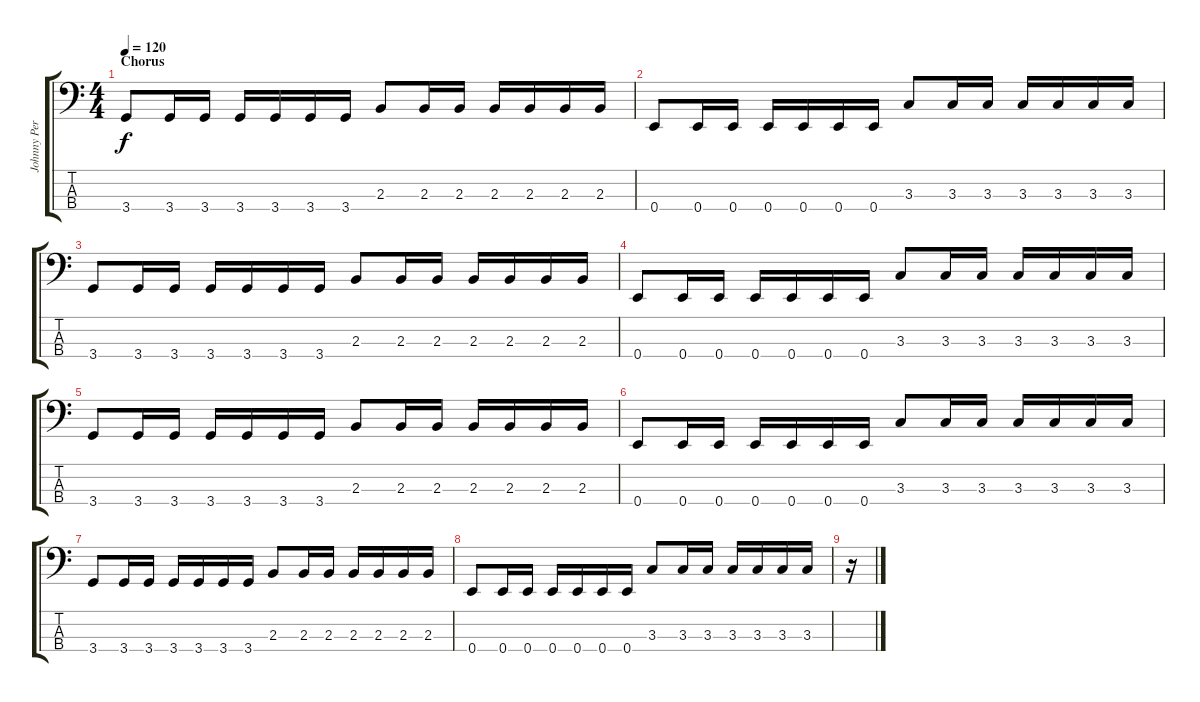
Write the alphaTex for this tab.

\track ("Johnny Personality" "Johnny Per") {instrument electricbasspick}
\staff {score tabs}
\tuning (G2 D2 A1 E1) {hide}
\ts (4 4)
\section ("" "Chorus")
\tempo 120
\clef f4
\ks c
3.4.8{dy f} 3.4.16 3.4.16 3.4.16 3.4.16 3.4.16 3.4.16 2.3.8 2.3.16 2.3.16 2.3.16 2.3.16 2.3.16 2.3.16 |
0.4.8 0.4.16 0.4.16 0.4.16 0.4.16 0.4.16 0.4.16 3.3.8 3.3.16 3.3.16 3.3.16 3.3.16 3.3.16 3.3.16 |
3.4.8 3.4.16 3.4.16 3.4.16 3.4.16 3.4.16 3.4.16 2.3.8 2.3.16 2.3.16 2.3.16 2.3.16 2.3.16 2.3.16 |
0.4.8 0.4.16 0.4.16 0.4.16 0.4.16 0.4.16 0.4.16 3.3.8 3.3.16 3.3.16 3.3.16 3.3.16 3.3.16 3.3.16 |
3.4.8 3.4.16 3.4.16 3.4.16 3.4.16 3.4.16 3.4.16 2.3.8 2.3.16 2.3.16 2.3.16 2.3.16 2.3.16 2.3.16 |
0.4.8 0.4.16 0.4.16 0.4.16 0.4.16 0.4.16 0.4.16 3.3.8 3.3.16 3.3.16 3.3.16 3.3.16 3.3.16 3.3.16 |
3.4.8 3.4.16 3.4.16 3.4.16 3.4.16 3.4.16 3.4.16 2.3.8 2.3.16 2.3.16 2.3.16 2.3.16 2.3.16 2.3.16 |
0.4.8 0.4.16 0.4.16 0.4.16 0.4.16 0.4.16 0.4.16 3.3.8 3.3.16 3.3.16 3.3.16 3.3.16 3.3.16 3.3.16 |
r.16
